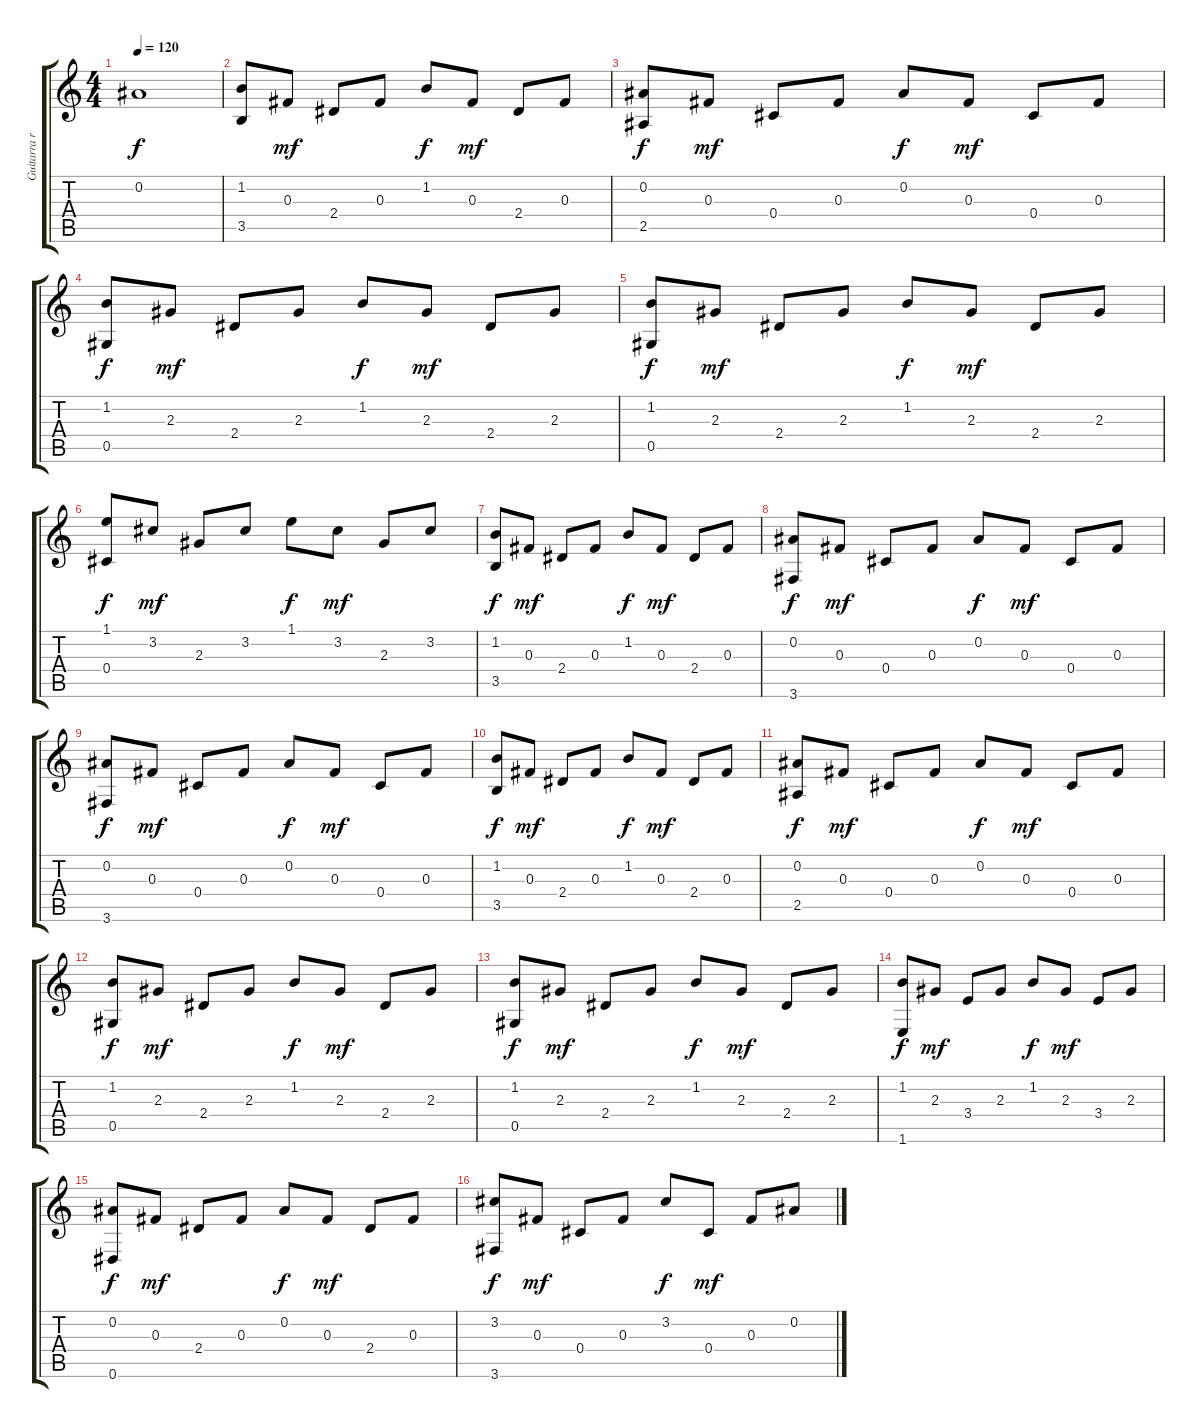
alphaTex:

\track ("Guitarra ritmica" "Guitarra r") {instrument acousticguitarsteel}
\staff {score tabs}
\tuning (Eb4 Bb3 Gb3 Db3 Ab2 Eb2) {hide}
\ts (4 4)
\tempo 120
\clef g2
\ks c
0.2.1{dy f} |
(1.2 3.5).8 0.3.8{dy mf} 2.4.8 0.3.8 1.2.8{dy f} 0.3.8{dy mf} 2.4.8 0.3.8 |
(0.2 2.5).8{dy f} 0.3.8{dy mf} 0.4.8 0.3.8 0.2.8{dy f} 0.3.8{dy mf} 0.4.8 0.3.8 |
(1.2 0.5).8{dy f} 2.3.8{dy mf} 2.4.8 2.3.8 1.2.8{dy f} 2.3.8{dy mf} 2.4.8 2.3.8 |
(1.2 0.5).8{dy f} 2.3.8{dy mf} 2.4.8 2.3.8 1.2.8{dy f} 2.3.8{dy mf} 2.4.8 2.3.8 |
(1.1 0.4).8{dy f} 3.2.8{dy mf} 2.3.8 3.2.8 1.1.8{dy f} 3.2.8{dy mf} 2.3.8 3.2.8 |
(1.2 3.5).8{dy f} 0.3.8{dy mf} 2.4.8 0.3.8 1.2.8{dy f} 0.3.8{dy mf} 2.4.8 0.3.8 |
(0.2 3.6).8{dy f} 0.3.8{dy mf} 0.4.8 0.3.8 0.2.8{dy f} 0.3.8{dy mf} 0.4.8 0.3.8 |
(0.2 3.6).8{dy f} 0.3.8{dy mf} 0.4.8 0.3.8 0.2.8{dy f} 0.3.8{dy mf} 0.4.8 0.3.8 |
(1.2 3.5).8{dy f} 0.3.8{dy mf} 2.4.8 0.3.8 1.2.8{dy f} 0.3.8{dy mf} 2.4.8 0.3.8 |
(0.2 2.5).8{dy f} 0.3.8{dy mf} 0.4.8 0.3.8 0.2.8{dy f} 0.3.8{dy mf} 0.4.8 0.3.8 |
(1.2 0.5).8{dy f} 2.3.8{dy mf} 2.4.8 2.3.8 1.2.8{dy f} 2.3.8{dy mf} 2.4.8 2.3.8 |
(1.2 0.5).8{dy f} 2.3.8{dy mf} 2.4.8 2.3.8 1.2.8{dy f} 2.3.8{dy mf} 2.4.8 2.3.8 |
(1.2 1.6).8{dy f} 2.3.8{dy mf} 3.4.8 2.3.8 1.2.8{dy f} 2.3.8{dy mf} 3.4.8 2.3.8 |
(0.2 0.6).8{dy f} 0.3.8{dy mf} 2.4.8 0.3.8 0.2.8{dy f} 0.3.8{dy mf} 2.4.8 0.3.8 |
(3.2 3.6).8{dy f} 0.3.8{dy mf} 0.4.8 0.3.8 3.2.8{dy f} 0.4.8{dy mf} 0.3.8 0.2.8
